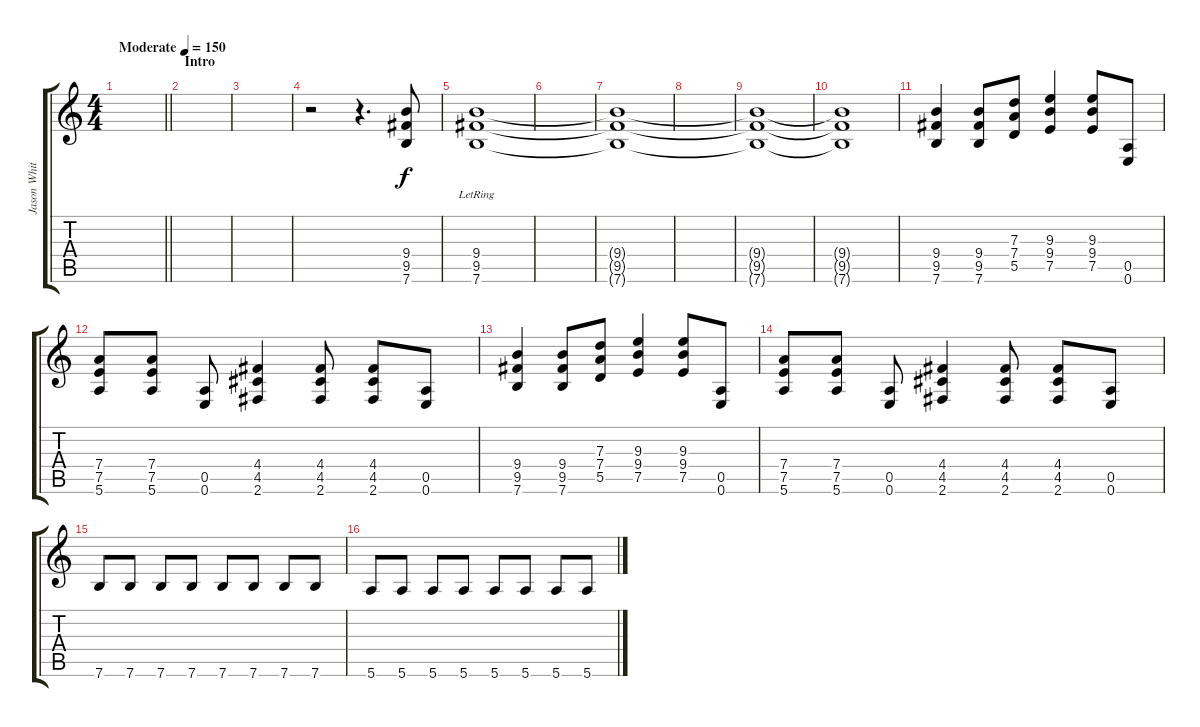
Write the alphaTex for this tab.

\track ("Jason White" "Jason Whit") {instrument distortionguitar}
\staff {score tabs}
\tuning (E4 B3 G3 D3 A2 E2) {hide}
\ts (4 4)
\tempo (150 "Moderate")
\clef g2
\barLineRight lightlight
\ks c
|
\section ("" "Intro")
|
|
r.2 r.4{d} (9.4 9.5 7.6).8 |
(9.4{lr} 9.5{lr} 7.6{lr}).1 |
|
(9.4{t} 9.5{t} 7.6{t}).1 |
|
(9.4{t} 9.5{t} 7.6{t}).1 |
(9.4{t} 9.5{t} 7.6{t}).1 |
(9.4 9.5 7.6).4 (9.4 9.5 7.6).8 (7.3 7.4 5.5).8 (9.3 9.4 7.5).4 (9.3 9.4 7.5).8 (0.5 0.6).8 |
(7.4 7.5 5.6).8 (7.4 7.5 5.6).8 (0.5 0.6).8 (4.4 4.5 2.6).4 (4.4 4.5 2.6).8 (4.4 4.5 2.6).8 (0.5 0.6).8 |
(9.4 9.5 7.6).4 (9.4 9.5 7.6).8 (7.3 7.4 5.5).8 (9.3 9.4 7.5).4 (9.3 9.4 7.5).8 (0.5 0.6).8 |
(7.4 7.5 5.6).8 (7.4 7.5 5.6).8 (0.5 0.6).8 (4.4 4.5 2.6).4 (4.4 4.5 2.6).8 (4.4 4.5 2.6).8 (0.5 0.6).8 |
7.6.8 7.6.8 7.6.8 7.6.8 7.6.8 7.6.8 7.6.8 7.6.8 |
5.6.8 5.6.8 5.6.8 5.6.8 5.6.8 5.6.8 5.6.8 5.6.8
